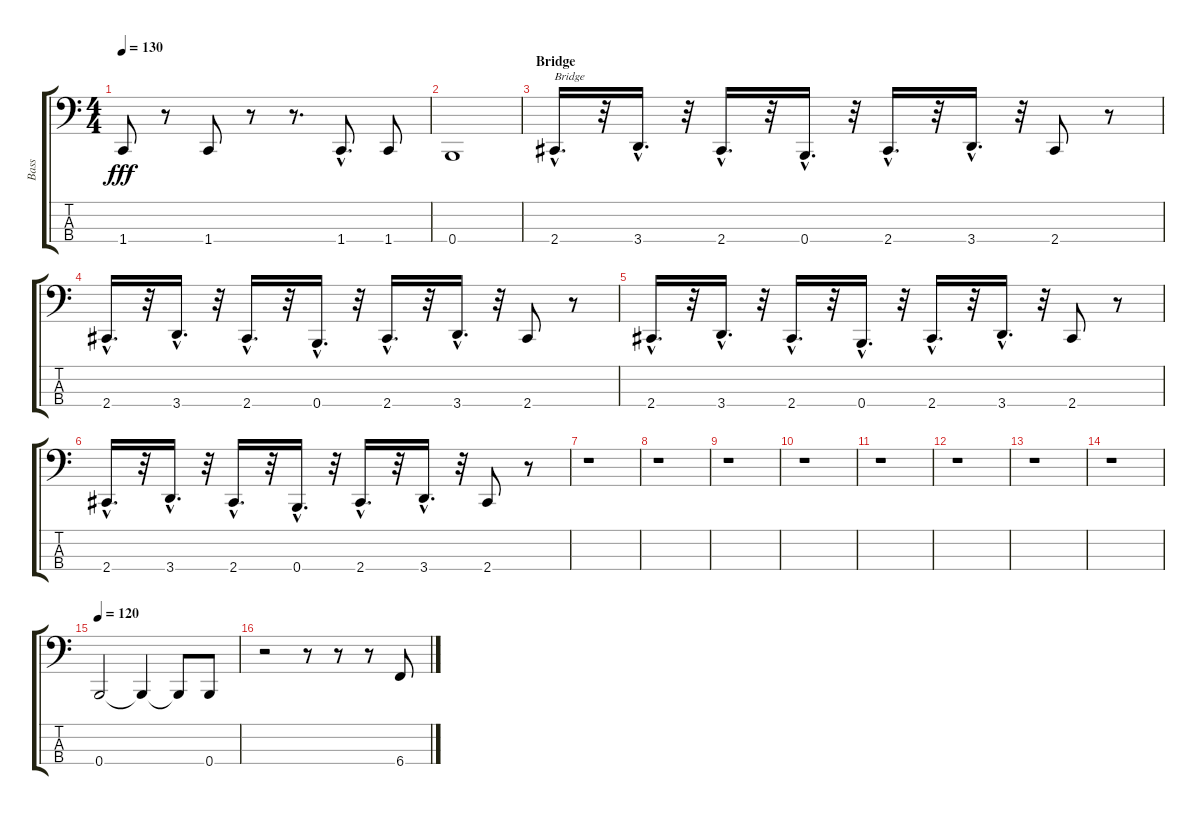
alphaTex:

\track ("Bass" "Bass") {instrument slapbass2}
\staff {score tabs}
\tuning (D2 A1 E1 B0) {hide}
\ts (4 4)
\tempo 130
\clef f4
\ks c
1.4.8{dy fff} r.8 1.4.8 r.8 r.8{d} 1.4{hac}.8{d} 1.4.8 |
0.4.1 |
\section ("" "Bridge")
2.4{hac}.16{d txt "Bridge"} r.32 3.4{hac}.16{d} r.32 2.4{hac}.16{d} r.32 0.4{hac}.16{d} r.32 2.4{hac}.16{d} r.32 3.4{hac}.16{d} r.32 2.4.8 r.8 |
2.4{hac}.16{d} r.32 3.4{hac}.16{d} r.32 2.4{hac}.16{d} r.32 0.4{hac}.16{d} r.32 2.4{hac}.16{d} r.32 3.4{hac}.16{d} r.32 2.4.8 r.8 |
2.4{hac}.16{d} r.32 3.4{hac}.16{d} r.32 2.4{hac}.16{d} r.32 0.4{hac}.16{d} r.32 2.4{hac}.16{d} r.32 3.4{hac}.16{d} r.32 2.4.8 r.8 |
2.4{hac}.16{d} r.32 3.4{hac}.16{d} r.32 2.4{hac}.16{d} r.32 0.4{hac}.16{d} r.32 2.4{hac}.16{d} r.32 3.4{hac}.16{d} r.32 2.4.8 r.8 |
r.1 |
r.1 |
r.1 |
r.1 |
r.1 |
r.1 |
r.1 |
r.1 |
\tempo 120
0.4.2 0.4{t}.4 0.4{t}.8 0.4.8 |
r.2 r.8 r.8 r.8 6.4.8
